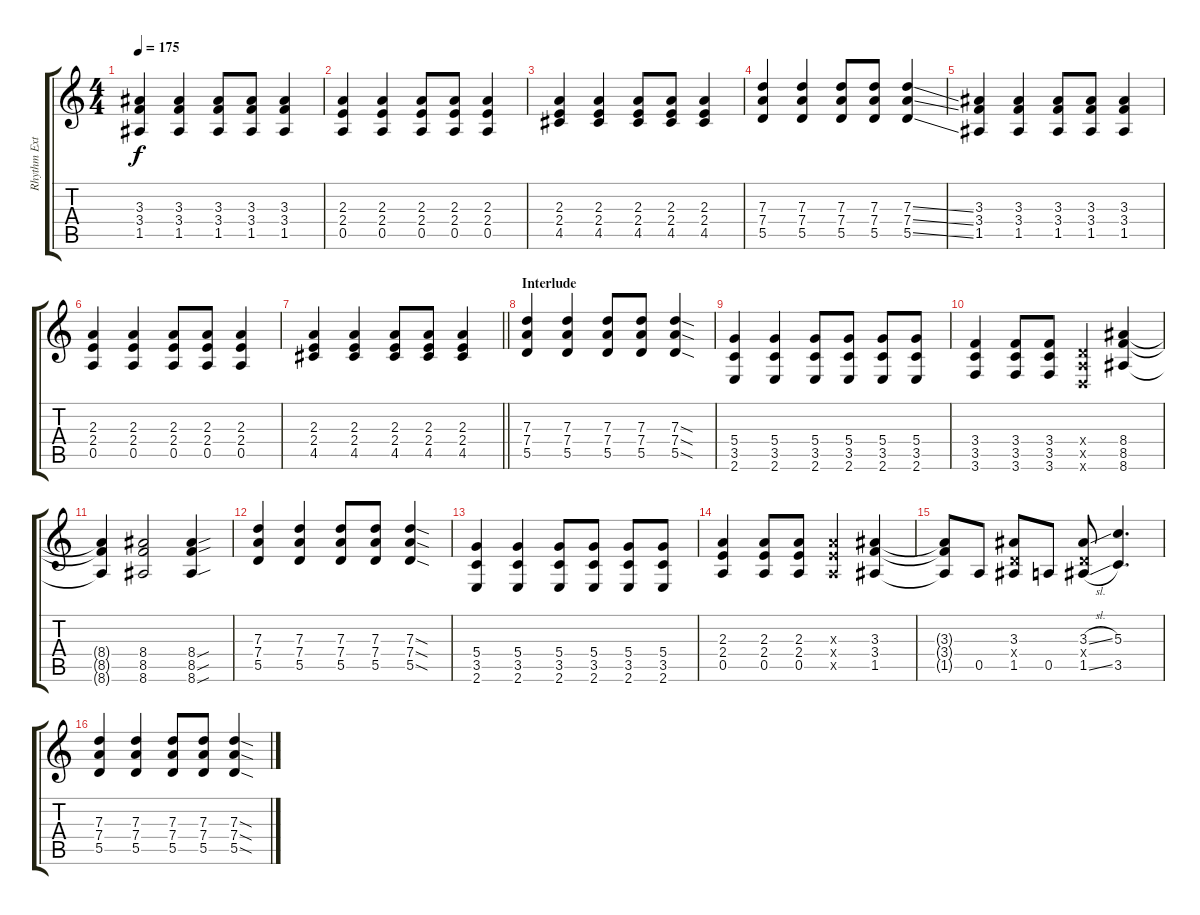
\track ("Rhythm Extra" "Rhythm Ext") {instrument distortionguitar}
\staff {score tabs}
\tuning (E4 B3 G3 D3 A2 D2) {hide}
\ts (4 4)
\tempo 175
\clef g2
\ks c
(3.3 3.4 1.5).4{dy f} (3.3 3.4 1.5).4 (3.3 3.4 1.5).8 (3.3 3.4 1.5).8 (3.3 3.4 1.5).4 |
(2.3 2.4 0.5).4 (2.3 2.4 0.5).4 (2.3 2.4 0.5).8 (2.3 2.4 0.5).8 (2.3 2.4 0.5).4 |
(2.3 2.4 4.5).4 (2.3 2.4 4.5).4 (2.3 2.4 4.5).8 (2.3 2.4 4.5).8 (2.3 2.4 4.5).4 |
(7.3 7.4 5.5).4 (7.3 7.4 5.5).4 (7.3 7.4 5.5).8 (7.3 7.4 5.5).8 (7.3{ss} 7.4{ss} 5.5{ss}).4 |
(3.3 3.4 1.5).4 (3.3 3.4 1.5).4 (3.3 3.4 1.5).8 (3.3 3.4 1.5).8 (3.3 3.4 1.5).4 |
(2.3 2.4 0.5).4 (2.3 2.4 0.5).4 (2.3 2.4 0.5).8 (2.3 2.4 0.5).8 (2.3 2.4 0.5).4 |
\barLineRight lightlight
(2.3 2.4 4.5).4 (2.3 2.4 4.5).4 (2.3 2.4 4.5).8 (2.3 2.4 4.5).8 (2.3 2.4 4.5).4 |
\section ("" "Interlude")
(7.3 7.4 5.5).4 (7.3 7.4 5.5).4 (7.3 7.4 5.5).8 (7.3 7.4 5.5).8 (7.3{sod} 7.4{sod} 5.5{sod}).4 |
(5.4 3.5 2.6).4 (5.4 3.5 2.6).4 (5.4 3.5 2.6).8 (5.4 3.5 2.6).8 (5.4 3.5 2.6).8 (5.4 3.5 2.6).8 |
(3.4 3.5 3.6).4 (3.4 3.5 3.6).8 (3.4 3.5 3.6).8 (0.4{x} 0.5{x} 0.6{x}).4 (8.4 8.5 8.6).4 |
(8.4{t} 8.5{t} 8.6{t}).4 (8.4 8.5 8.6).2 (8.4{sou} 8.5{sou} 8.6{sou}).4 |
(7.3 7.4 5.5).4 (7.3 7.4 5.5).4 (7.3 7.4 5.5).8 (7.3 7.4 5.5).8 (7.3{sod} 7.4{sod} 5.5{sod}).4 |
(5.4 3.5 2.6).4 (5.4 3.5 2.6).4 (5.4 3.5 2.6).8 (5.4 3.5 2.6).8 (5.4 3.5 2.6).8 (5.4 3.5 2.6).8 |
(2.3 2.4 0.5).4 (2.3 2.4 0.5).8 (2.3 2.4 0.5).8 (2.3{x} 2.4{x} 0.5{x}).4 (3.3 3.4 1.5).4 |
(3.3{t} 3.4{t} 1.5{t}).8 0.5.8 (3.3 0.4{x} 1.5).8 0.5.8 (3.3{sl} 0.4{x} 1.5{sl}).8 (5.3 3.5).4{d} |
(7.3 7.4 5.5).4 (7.3 7.4 5.5).4 (7.3 7.4 5.5).8 (7.3 7.4 5.5).8 (7.3{sod} 7.4{sod} 5.5{sod}).4
